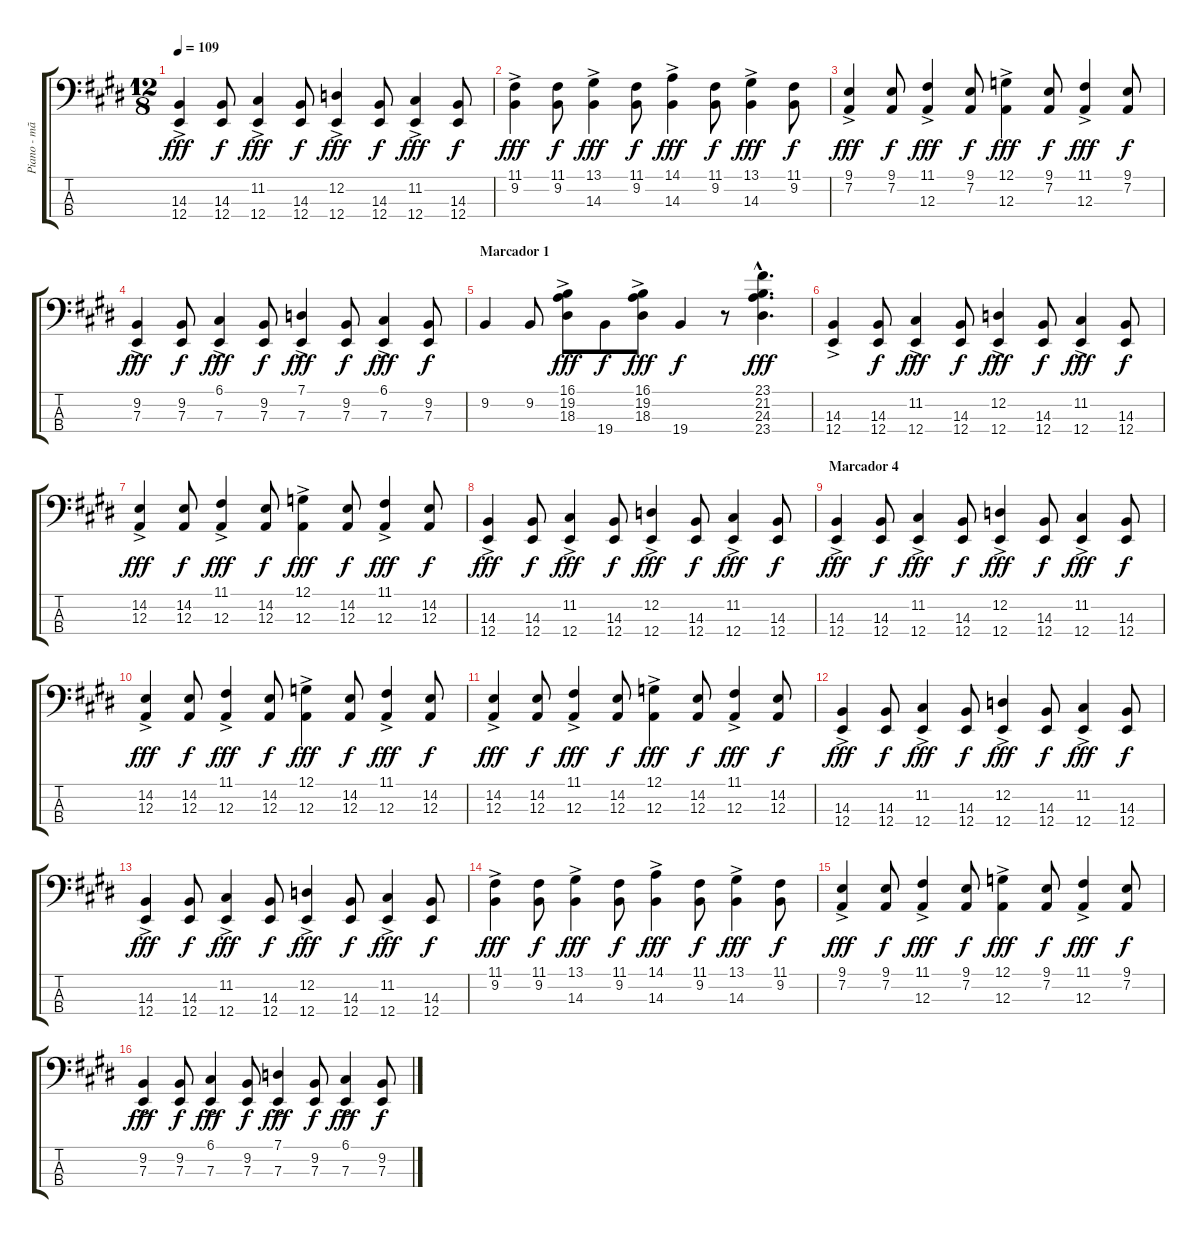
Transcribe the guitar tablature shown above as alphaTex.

\track ("Piano - mão esquerda" "Piano - mã") {instrument acousticgrandpiano}
\staff {score tabs}
\tuning (G2 D2 A1 E1) {hide}
\ts (12 8)
\tempo 109
\clef f4
\ks e
(14.3{ac} 12.4).4{dy fff} (14.3 12.4).8{dy f} (11.2{ac} 12.4).4{dy fff} (14.3 12.4).8{dy f} (12.2{ac} 12.4).4{dy fff} (14.3 12.4).8{dy f} (11.2{ac} 12.4).4{dy fff} (14.3 12.4).8{dy f} |
(11.1{ac} 9.2).4{dy fff} (11.1 9.2).8{dy f} (13.1{ac} 14.3).4{dy fff} (11.1 9.2).8{dy f} (14.1{ac} 14.3).4{dy fff} (11.1 9.2).8{dy f} (13.1{ac} 14.3).4{dy fff} (11.1 9.2).8{dy f} |
(9.1{ac} 7.2).4{dy fff} (9.1 7.2).8{dy f} (11.1{ac} 12.3).4{dy fff} (9.1 7.2).8{dy f} (12.1{ac} 12.3).4{dy fff} (9.1 7.2).8{dy f} (11.1{ac} 12.3).4{dy fff} (9.1 7.2).8{dy f} |
(9.2{ac} 7.3).4{dy fff} (9.2 7.3).8{dy f} (6.1{ac} 7.3).4{dy fff} (9.2 7.3).8{dy f} (7.1{ac} 7.3).4{dy fff} (9.2 7.3).8{dy f} (6.1{ac} 7.3).4{dy fff} (9.2 7.3).8{dy f} |
\section ("" "Marcador 1")
9.2.4 9.2.8 (16.1{ac} 19.2 18.3).8{dy fff} 19.4.8{dy f} (16.1{ac} 19.2 18.3).8{dy fff} 19.4.4{dy f} r.8 (23.1{hac} 21.2{hac} 24.3{hac} 23.4{hac}).4{d dy fff} |
(14.3{ac} 12.4).4 (14.3 12.4).8{dy f} (11.2{ac} 12.4).4{dy fff} (14.3 12.4).8{dy f} (12.2{ac} 12.4).4{dy fff} (14.3 12.4).8{dy f} (11.2{ac} 12.4).4{dy fff} (14.3 12.4).8{dy f} |
(14.2{ac} 12.3).4{dy fff} (14.2 12.3).8{dy f} (11.1{ac} 12.3).4{dy fff} (14.2 12.3).8{dy f} (12.1{ac} 12.3).4{dy fff} (14.2 12.3).8{dy f} (11.1{ac} 12.3).4{dy fff} (14.2 12.3).8{dy f} |
(14.3{ac} 12.4).4{dy fff} (14.3 12.4).8{dy f} (11.2{ac} 12.4).4{dy fff} (14.3 12.4).8{dy f} (12.2{ac} 12.4).4{dy fff} (14.3 12.4).8{dy f} (11.2{ac} 12.4).4{dy fff} (14.3 12.4).8{dy f} |
\section ("" "Marcador 4")
(14.3{ac} 12.4).4{dy fff} (14.3 12.4).8{dy f} (11.2{ac} 12.4).4{dy fff} (14.3 12.4).8{dy f} (12.2{ac} 12.4).4{dy fff} (14.3 12.4).8{dy f} (11.2{ac} 12.4).4{dy fff} (14.3 12.4).8{dy f} |
(14.2{ac} 12.3).4{dy fff} (14.2 12.3).8{dy f} (11.1{ac} 12.3).4{dy fff} (14.2 12.3).8{dy f} (12.1{ac} 12.3).4{dy fff} (14.2 12.3).8{dy f} (11.1{ac} 12.3).4{dy fff} (14.2 12.3).8{dy f} |
(14.2{ac} 12.3).4{dy fff} (14.2 12.3).8{dy f} (11.1{ac} 12.3).4{dy fff} (14.2 12.3).8{dy f} (12.1{ac} 12.3).4{dy fff} (14.2 12.3).8{dy f} (11.1{ac} 12.3).4{dy fff} (14.2 12.3).8{dy f} |
(14.3{ac} 12.4).4{dy fff} (14.3 12.4).8{dy f} (11.2{ac} 12.4).4{dy fff} (14.3 12.4).8{dy f} (12.2{ac} 12.4).4{dy fff} (14.3 12.4).8{dy f} (11.2{ac} 12.4).4{dy fff} (14.3 12.4).8{dy f} |
(14.3{ac} 12.4).4{dy fff} (14.3 12.4).8{dy f} (11.2{ac} 12.4).4{dy fff} (14.3 12.4).8{dy f} (12.2{ac} 12.4).4{dy fff} (14.3 12.4).8{dy f} (11.2{ac} 12.4).4{dy fff} (14.3 12.4).8{dy f} |
(11.1{ac} 9.2).4{dy fff} (11.1 9.2).8{dy f} (13.1{ac} 14.3).4{dy fff} (11.1 9.2).8{dy f} (14.1{ac} 14.3).4{dy fff} (11.1 9.2).8{dy f} (13.1{ac} 14.3).4{dy fff} (11.1 9.2).8{dy f} |
(9.1{ac} 7.2).4{dy fff} (9.1 7.2).8{dy f} (11.1{ac} 12.3).4{dy fff} (9.1 7.2).8{dy f} (12.1{ac} 12.3).4{dy fff} (9.1 7.2).8{dy f} (11.1{ac} 12.3).4{dy fff} (9.1 7.2).8{dy f} |
(9.2{ac} 7.3).4{dy fff} (9.2 7.3).8{dy f} (6.1{ac} 7.3).4{dy fff} (9.2 7.3).8{dy f} (7.1{ac} 7.3).4{dy fff} (9.2 7.3).8{dy f} (6.1{ac} 7.3).4{dy fff} (9.2 7.3).8{dy f}
